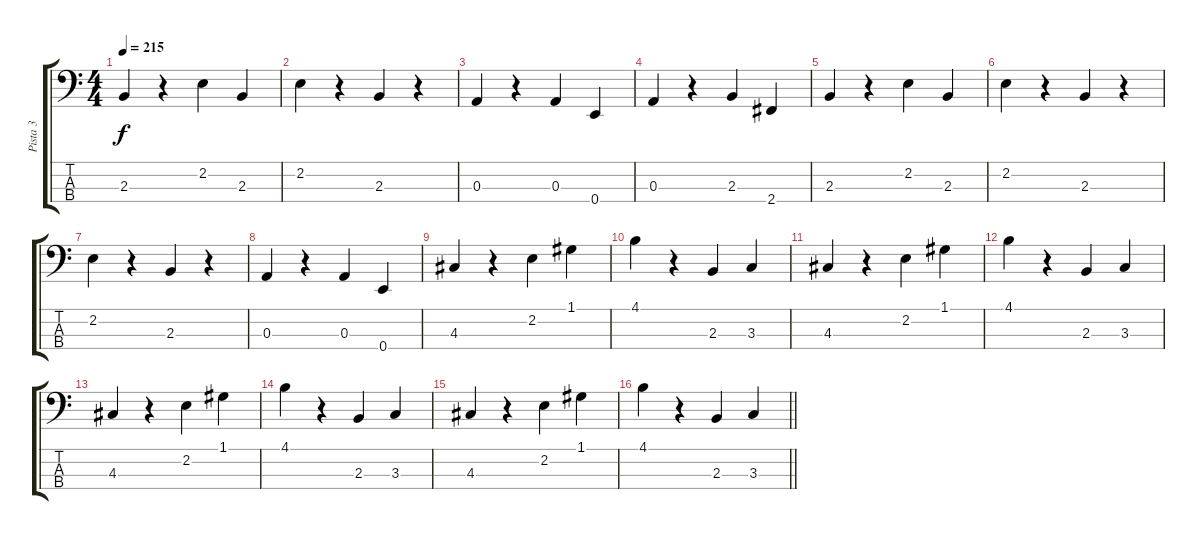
\track ("Pista 3" "Pista 3") {instrument electricbassfinger}
\staff {score tabs}
\tuning (G2 D2 A1 E1) {hide}
\ts (4 4)
\tempo 215
\clef f4
\ks c
2.3.4{dy f} r.4 2.2.4 2.3.4 |
2.2.4 r.4 2.3.4 r.4 |
0.3.4 r.4 0.3.4 0.4.4 |
0.3.4 r.4 2.3.4 2.4.4 |
2.3.4 r.4 2.2.4 2.3.4 |
2.2.4 r.4 2.3.4 r.4 |
2.2.4 r.4 2.3.4 r.4 |
0.3.4 r.4 0.3.4 0.4.4 |
4.3.4 r.4 2.2.4 1.1.4 |
4.1.4 r.4 2.3.4 3.3.4 |
4.3.4 r.4 2.2.4 1.1.4 |
4.1.4 r.4 2.3.4 3.3.4 |
4.3.4 r.4 2.2.4 1.1.4 |
4.1.4 r.4 2.3.4 3.3.4 |
4.3.4 r.4 2.2.4 1.1.4 |
\barLineRight lightlight
4.1.4 r.4 2.3.4 3.3.4
